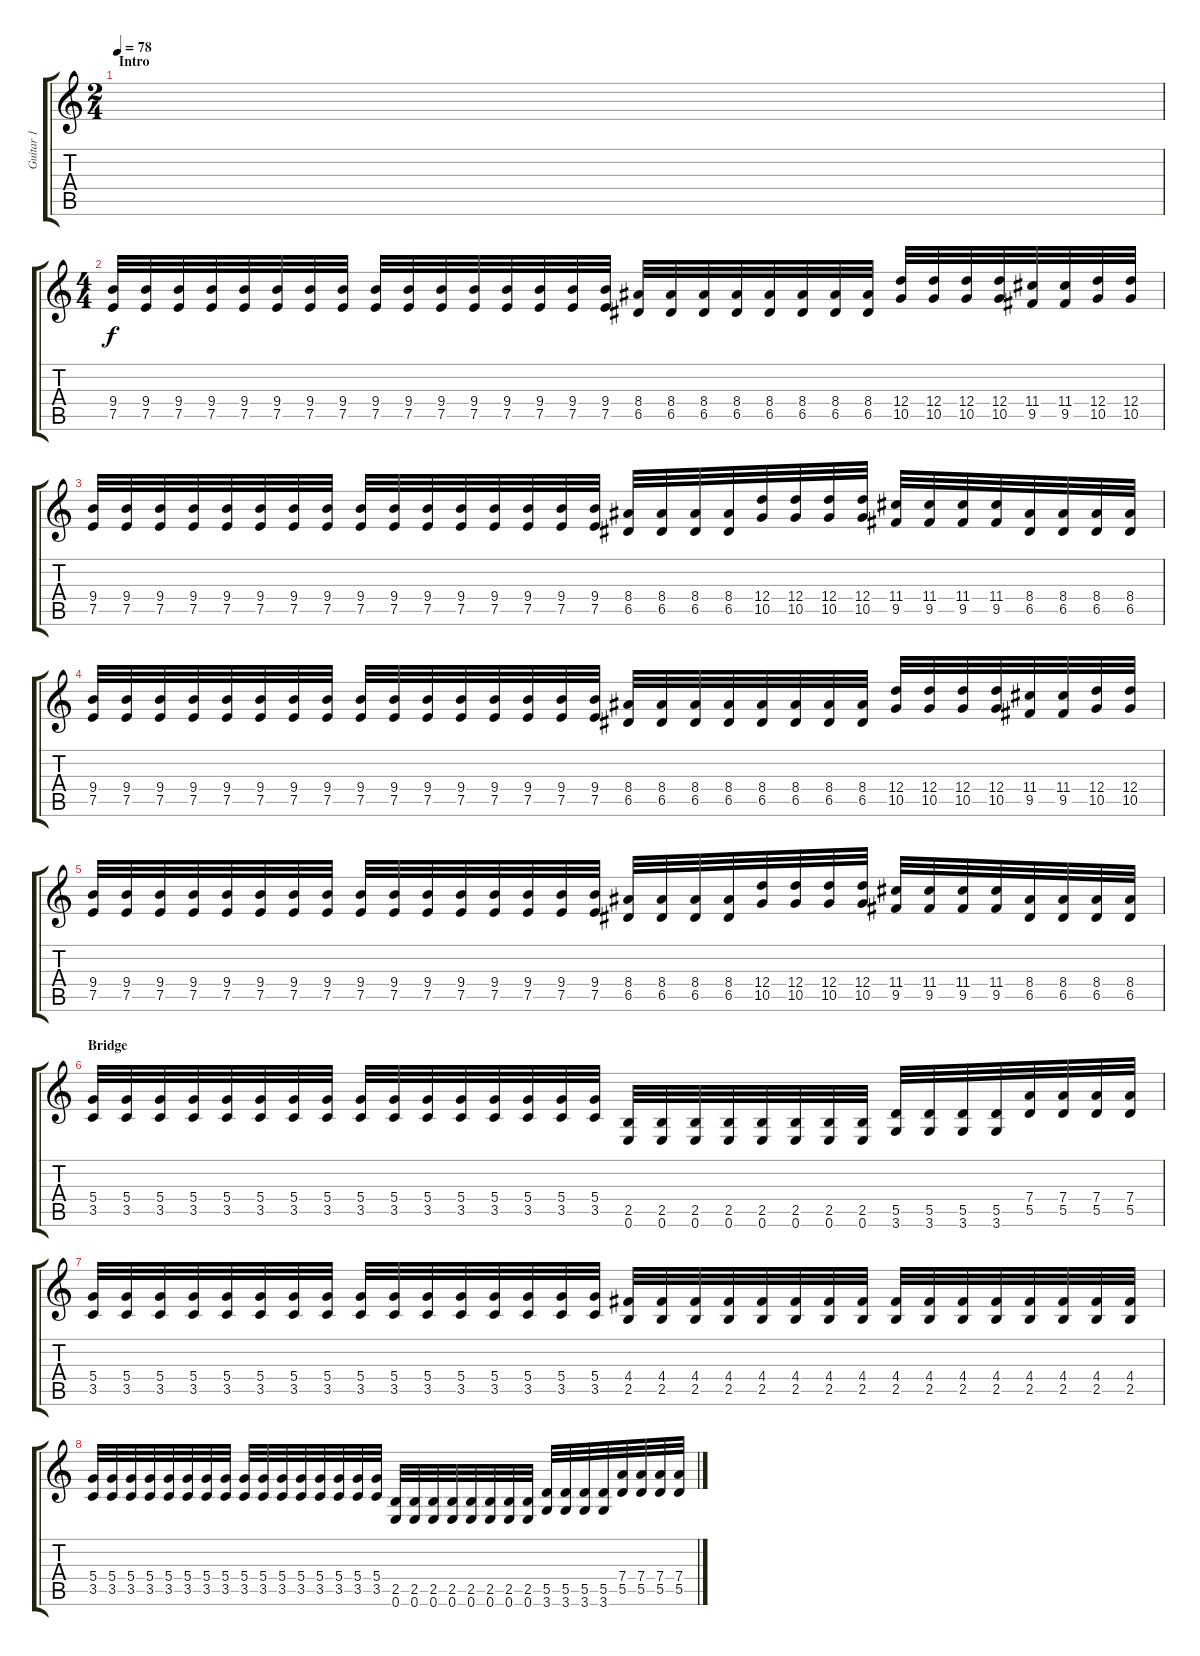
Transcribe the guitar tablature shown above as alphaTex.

\track ("Guitar 1" "Guitar 1") {instrument distortionguitar}
\staff {score tabs}
\tuning (E4 B3 G3 D3 A2 E2) {hide}
\ts (2 4)
\section ("" "Intro")
\tempo 78
\clef g2
\ks c
|
\ts (4 4)
(9.4 7.5).32 (9.4 7.5).32 (9.4 7.5).32 (9.4 7.5).32 (9.4 7.5).32 (9.4 7.5).32 (9.4 7.5).32 (9.4 7.5).32 (9.4 7.5).32 (9.4 7.5).32 (9.4 7.5).32 (9.4 7.5).32 (9.4 7.5).32 (9.4 7.5).32 (9.4 7.5).32 (9.4 7.5).32 (8.4 6.5).32 (8.4 6.5).32 (8.4 6.5).32 (8.4 6.5).32 (8.4 6.5).32 (8.4 6.5).32 (8.4 6.5).32 (8.4 6.5).32 (12.4 10.5).32 (12.4 10.5).32 (12.4 10.5).32 (12.4 10.5).32 (11.4 9.5).32 (11.4 9.5).32 (12.4 10.5).32 (12.4 10.5).32 |
(9.4 7.5).32 (9.4 7.5).32 (9.4 7.5).32 (9.4 7.5).32 (9.4 7.5).32 (9.4 7.5).32 (9.4 7.5).32 (9.4 7.5).32 (9.4 7.5).32 (9.4 7.5).32 (9.4 7.5).32 (9.4 7.5).32 (9.4 7.5).32 (9.4 7.5).32 (9.4 7.5).32 (9.4 7.5).32 (8.4 6.5).32 (8.4 6.5).32 (8.4 6.5).32 (8.4 6.5).32 (12.4 10.5).32 (12.4 10.5).32 (12.4 10.5).32 (12.4 10.5).32 (11.4 9.5).32 (11.4 9.5).32 (11.4 9.5).32 (11.4 9.5).32 (8.4 6.5).32 (8.4 6.5).32 (8.4 6.5).32 (8.4 6.5).32 |
(9.4 7.5).32 (9.4 7.5).32 (9.4 7.5).32 (9.4 7.5).32 (9.4 7.5).32 (9.4 7.5).32 (9.4 7.5).32 (9.4 7.5).32 (9.4 7.5).32 (9.4 7.5).32 (9.4 7.5).32 (9.4 7.5).32 (9.4 7.5).32 (9.4 7.5).32 (9.4 7.5).32 (9.4 7.5).32 (8.4 6.5).32 (8.4 6.5).32 (8.4 6.5).32 (8.4 6.5).32 (8.4 6.5).32 (8.4 6.5).32 (8.4 6.5).32 (8.4 6.5).32 (12.4 10.5).32 (12.4 10.5).32 (12.4 10.5).32 (12.4 10.5).32 (11.4 9.5).32 (11.4 9.5).32 (12.4 10.5).32 (12.4 10.5).32 |
(9.4 7.5).32 (9.4 7.5).32 (9.4 7.5).32 (9.4 7.5).32 (9.4 7.5).32 (9.4 7.5).32 (9.4 7.5).32 (9.4 7.5).32 (9.4 7.5).32 (9.4 7.5).32 (9.4 7.5).32 (9.4 7.5).32 (9.4 7.5).32 (9.4 7.5).32 (9.4 7.5).32 (9.4 7.5).32 (8.4 6.5).32 (8.4 6.5).32 (8.4 6.5).32 (8.4 6.5).32 (12.4 10.5).32 (12.4 10.5).32 (12.4 10.5).32 (12.4 10.5).32 (11.4 9.5).32 (11.4 9.5).32 (11.4 9.5).32 (11.4 9.5).32 (8.4 6.5).32 (8.4 6.5).32 (8.4 6.5).32 (8.4 6.5).32 |
\section ("" "Bridge")
(5.4 3.5).32 (5.4 3.5).32 (5.4 3.5).32 (5.4 3.5).32 (5.4 3.5).32 (5.4 3.5).32 (5.4 3.5).32 (5.4 3.5).32 (5.4 3.5).32 (5.4 3.5).32 (5.4 3.5).32 (5.4 3.5).32 (5.4 3.5).32 (5.4 3.5).32 (5.4 3.5).32 (5.4 3.5).32 (2.5 0.6).32 (2.5 0.6).32 (2.5 0.6).32 (2.5 0.6).32 (2.5 0.6).32 (2.5 0.6).32 (2.5 0.6).32 (2.5 0.6).32 (5.5 3.6).32 (5.5 3.6).32 (5.5 3.6).32 (5.5 3.6).32 (7.4 5.5).32 (7.4 5.5).32 (7.4 5.5).32 (7.4 5.5).32 |
(5.4 3.5).32 (5.4 3.5).32 (5.4 3.5).32 (5.4 3.5).32 (5.4 3.5).32 (5.4 3.5).32 (5.4 3.5).32 (5.4 3.5).32 (5.4 3.5).32 (5.4 3.5).32 (5.4 3.5).32 (5.4 3.5).32 (5.4 3.5).32 (5.4 3.5).32 (5.4 3.5).32 (5.4 3.5).32 (4.4 2.5).32 (4.4 2.5).32 (4.4 2.5).32 (4.4 2.5).32 (4.4 2.5).32 (4.4 2.5).32 (4.4 2.5).32 (4.4 2.5).32 (4.4 2.5).32 (4.4 2.5).32 (4.4 2.5).32 (4.4 2.5).32 (4.4 2.5).32 (4.4 2.5).32 (4.4 2.5).32 (4.4 2.5).32 |
(5.4 3.5).32 (5.4 3.5).32 (5.4 3.5).32 (5.4 3.5).32 (5.4 3.5).32 (5.4 3.5).32 (5.4 3.5).32 (5.4 3.5).32 (5.4 3.5).32 (5.4 3.5).32 (5.4 3.5).32 (5.4 3.5).32 (5.4 3.5).32 (5.4 3.5).32 (5.4 3.5).32 (5.4 3.5).32 (2.5 0.6).32 (2.5 0.6).32 (2.5 0.6).32 (2.5 0.6).32 (2.5 0.6).32 (2.5 0.6).32 (2.5 0.6).32 (2.5 0.6).32 (5.5 3.6).32 (5.5 3.6).32 (5.5 3.6).32 (5.5 3.6).32 (7.4 5.5).32 (7.4 5.5).32 (7.4 5.5).32 (7.4 5.5).32
